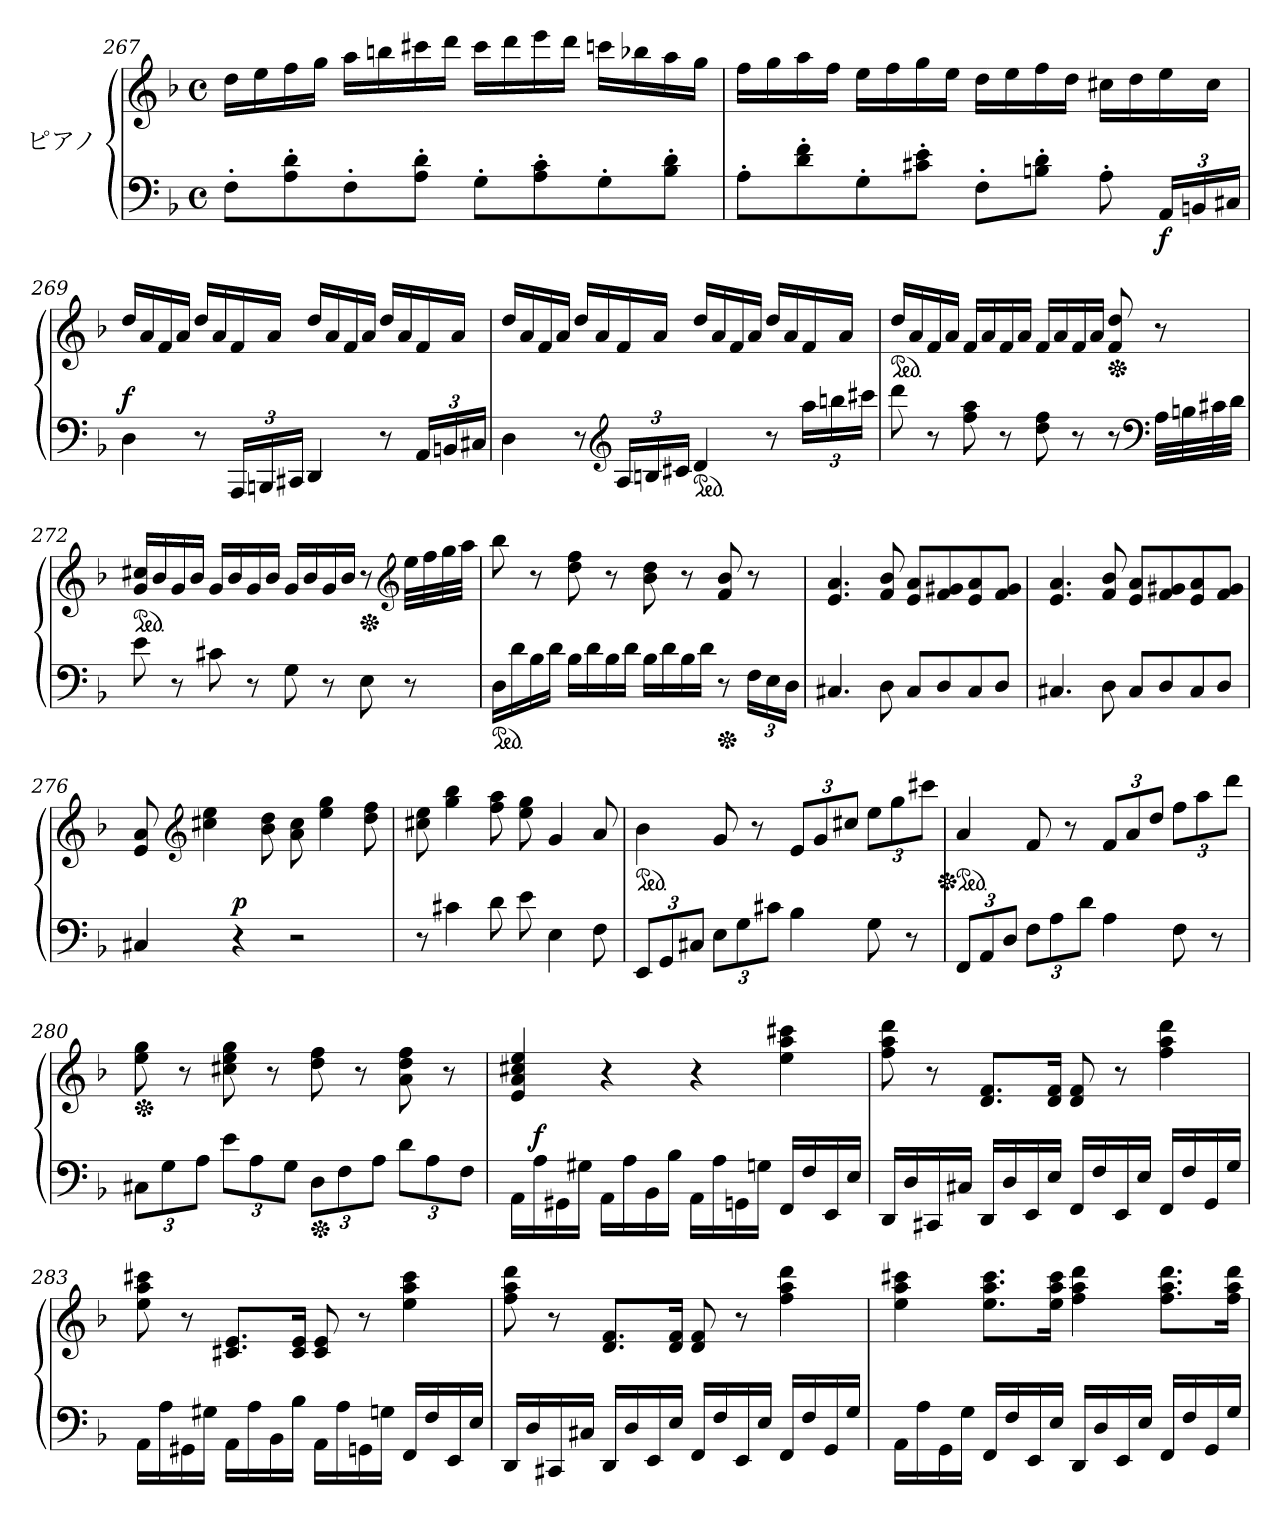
**kern	**kern	**dynam
*part1	*part1	*part1
*staff2	*staff1	*staff1/2
*I"ピアノ	*	*
!!LO:LB:g=z
*clefF4	*clefG2	*
*k[b-]	*k[b-]	*
*M4/4	*M4/4	*
*met(c)	*met(c)	*
=267	=267	=267
8F'\L	16dd\LL	.
.	16ee\	.
8A\' 8d\'	16ff\	.
.	16gg\JJ	.
8F'\	16aa\LL	.
.	16bbn\	.
8A\' 8d\'J	16ccc#X\	.
.	16ddd\JJ	.
8G'\L	16ccc#\LL	.
.	16ddd\	.
8A\' 8c\'	16eee\	.
.	16ddd\JJ	.
8G'\	16cccn\LL	.
.	16bb-X\	.
8B-\' 8d\'J	16aa\	.
.	16gg\JJ	.
=268	=268	=268
8A'\L	16ff\LL	.
.	16gg\	.
8d\' 8f\'	16aa\	.
.	16ff\JJ	.
8G'\	16ee\LL	.
.	16ff\	.
8c#X\' 8e\'J	16gg\	.
.	16ee\JJ	.
8F'\L	16dd\LL	.
.	16ee\	.
8Bn\' 8d\'J	16ff\	.
.	16dd\JJ	.
8A'\	16cc#X\LL	.
.	16dd\	.
*Xbrackettup	*	*
!	!	!LO:DY:b=2
24AA/LL	16ee\	f
24BBn/	.	.
.	16cc#\JJ	.
24C#X/JJ	.	.
!!LO:LB:g=z
=269	=269	=269
!	!	!LO:DY:a=2
4D\	16dd/LL	f
.	16a/	.
.	16f/	.
.	16a/JJ	.
8r	16dd/LL	.
.	16a/	.
24AAA/LL	16f/	.
24BBBn/	.	.
.	16a/JJ	.
24CC#X/JJ	.	.
4DD/	16dd/LL	.
.	16a/	.
.	16f/	.
.	16a/JJ	.
8r	16dd/LL	.
.	16a/	.
24AA/LL	16f/	.
24BBn/	.	.
.	16a/JJ	.
24C#X/JJ	.	.
=270	=270	=270
4D\	16dd/LL	.
.	16a/	.
.	16f/	.
.	16a/JJ	.
8r	16dd/LL	.
.	16a/	.
*clefG2	*	*
24A/LL	16f/	.
24Bn/	.	.
.	16a/JJ	.
24c#X/JJ	.	.
*ped	*	*
4d/	16dd/LL	.
.	16a/	.
.	16f/	.
.	16a/JJ	.
8r	16dd/LL	.
.	16a/	.
24aa\LL	16f/	.
24bbn\	.	.
.	16a/JJ	.
24ccc#X\JJ	.	.
!!LO:PB:g=z
=271	=271	=271
*	*ped	*
8ddd\	16dd/LL	.
.	16a/	.
8r	16f/	.
.	16a/JJ	.
8ff\ 8aa\	16f/LL	.
.	16a/	.
8r	16f/	.
.	16a/JJ	.
8dd\ 8ff\	16f/LL	.
.	16a/	.
8r	16f/	.
.	16a/JJ	.
*	*Xped	*
8r	8f/ 8dd/	.
*clefF4	*	*
32A\LLL	8r	.
32Bn\	.	.
32c#X\	.	.
32d\JJJ	.	.
=272	=272	=272
*	*ped	*
8e\	16g/ 16cc#X/LL	.
.	16b-/	.
8r	16g/	.
.	16b-/JJ	.
8c#X\	16g/LL	.
.	16b-/	.
8r	16g/	.
.	16b-/JJ	.
8G\	16g/LL	.
.	16b-/	.
8r	16g/	.
.	16b-/JJ	.
*	*Xped	*
8E\	8r	.
*	*clefG2	*
8r	32ee\LLL	.
.	32ff\	.
.	32gg\	.
.	32aa\JJJ	.
!!LO:LB:g=z
=273	=273	=273
*ped	*	*
16D\LL	8bb-\	.
16d\	.	.
16B-\	8r	.
16d\JJ	.	.
16B-\LL	8dd\ 8ff\	.
16d\	.	.
16B-\	8r	.
16d\JJ	.	.
16B-\LL	8b-\ 8dd\	.
16d\	.	.
16B-\	8r	.
16d\JJ	.	.
*Xped	*	*
8r	8f/ 8b-/	.
24F\LL	8r	.
24E\	.	.
24D\JJ	.	.
=274	=274	=274
4.C#X/	4.e/ 4.a/	.
8D\	8f/ 8b-/	.
8C#/L	8e/ 8a/L	.
8D/	8f/ 8g#X/	.
8C#/	8e/ 8a/	.
8D/J	8f/ 8g#/J	.
=275	=275	=275
4.C#X/	4.e/ 4.a/	.
8D\	8f/ 8b-/	.
8C#/L	8e/ 8a/L	.
8D/	8f/ 8g#X/	.
8C#/	8e/ 8a/	.
8D/J	8f/ 8g#/J	.
!!LO:LB:g=z
=276	=276	=276
4C#X/	8e/ 8a/	.
*	*clefG2	*
.	4cc#X\ 4ee\	.
!	!	!LO:DY:a=2
4r	.	p
.	8b-\ 8dd\	.
2r	8a\ 8cc#\	.
.	4ee\ 4gg\	.
.	8dd\ 8ff\	.
=277	=277	=277
8r	8cc#X\ 8ee\	.
4c#X\	4gg\ 4bb-\	.
8d\	8ff\ 8aa\	.
8e\	8ee\ 8gg\	.
4E\	4g/	.
8F\	8a/	.
=278	=278	=278
*	*ped	*
12EE/L	4b-\	.
12GG/	.	.
12C#X/J	.	.
12E\L	8g/	.
12G\	.	.
.	8r	.
12c#X\J	.	.
*	*Xbrackettup	*
4B-\	12e/L	.
.	12g/	.
.	12cc#X/J	.
8G\	12ee\L	.
.	12gg\	.
8r	.	.
.	12ccc#X\J	.
!!LO:LB:g=z
=279	=279	=279
*	*Xped	*
*	*ped	*
12FF/L	4a/	.
12AA/	.	.
12D/J	.	.
12F\L	8f/	.
12A\	.	.
.	8r	.
12d\J	.	.
4A\	12f/L	.
.	12a/	.
.	12dd/J	.
8F\	12ff\L	.
.	12aa\	.
8r	.	.
.	12ddd\J	.
=280	=280	=280
*	*Xped	*
12C#X\L	8ee\ 8gg\	.
12G\	.	.
.	8r	.
12A\J	.	.
12e\L	8cc#X\ 8ee\ 8gg\	.
12A\	.	.
.	8r	.
12G\J	.	.
*Xped	*	*
12D\L	8dd\ 8ff\	.
12F\	.	.
.	8r	.
12A\J	.	.
12d\L	8a\ 8dd\ 8ff\	.
12A\	.	.
.	8r	.
12F\J	.	.
=281	=281	=281
16AA\LL	4e/ 4a/ 4cc#X/ 4ee/	.
!	!	!LO:DY:a=2
16A\	.	f
16GG#X\	.	.
16G#X\JJ	.	.
16AA\LL	4r	.
16A\	.	.
16BB-\	.	.
16B-\JJ	.	.
16AA\LL	4r	.
16A\	.	.
16GGn\	.	.
16Gn\JJ	.	.
16FF/LL	4ee\ 4aa\ 4ccc#X\	.
16F/	.	.
16EE/	.	.
16E/JJ	.	.
!!LO:LB:g=z
=282	=282	=282
16DD/LL	8ff\ 8aa\ 8ddd\	.
16D/	.	.
16CC#X/	8r	.
16C#X/JJ	.	.
16DD/LL	8.d/ 8.f/L	.
16D/	.	.
16EE/	.	.
16E/JJ	16d/ 16f/Jk	.
16FF/LL	8d/ 8f/	.
16F/	.	.
16EE/	8r	.
16E/JJ	.	.
16FF/LL	4ff\ 4aa\ 4ddd\	.
16F/	.	.
16GG/	.	.
16G/JJ	.	.
=283	=283	=283
16AA\LL	8ee\ 8aa\ 8ccc#X\	.
16A\	.	.
16GG#X\	8r	.
16G#X\JJ	.	.
16AA\LL	8.c#X/ 8.e/L	.
16A\	.	.
16BB-\	.	.
16B-\JJ	16c#/ 16e/Jk	.
16AA\LL	8c#/ 8e/	.
16A\	.	.
16GGn\	8r	.
16Gn\JJ	.	.
16FF/LL	4ee\ 4aa\ 4ccc#\	.
16F/	.	.
16EE/	.	.
16E/JJ	.	.
!!LO:PB:g=z
=284	=284	=284
16DD/LL	8ff\ 8aa\ 8ddd\	.
16D/	.	.
16CC#X/	8r	.
16C#X/JJ	.	.
16DD/LL	8.d/ 8.f/L	.
16D/	.	.
16EE/	.	.
16E/JJ	16d/ 16f/Jk	.
16FF/LL	8d/ 8f/	.
16F/	.	.
16EE/	8r	.
16E/JJ	.	.
16FF/LL	4ff\ 4aa\ 4ddd\	.
16F/	.	.
16GG/	.	.
16G/JJ	.	.
=285	=285	=285
16AA\LL	4ee\ 4aa\ 4ccc#X\	.
16A\	.	.
16GG\	.	.
16G\JJ	.	.
16FF/LL	8.ee\ 8.aa\ 8.ccc#\L	.
16F/	.	.
16EE/	.	.
16E/JJ	16ee\ 16aa\ 16ccc#\Jk	.
16DD/LL	4ff\ 4aa\ 4ddd\	.
16D/	.	.
16EE/	.	.
16E/JJ	.	.
16FF/LL	8.ff\ 8.aa\ 8.ddd\L	.
16F/	.	.
16GG/	.	.
16G/JJ	16ff\ 16aa\ 16ddd\Jk	.
=	=	=
*-	*-	*-
